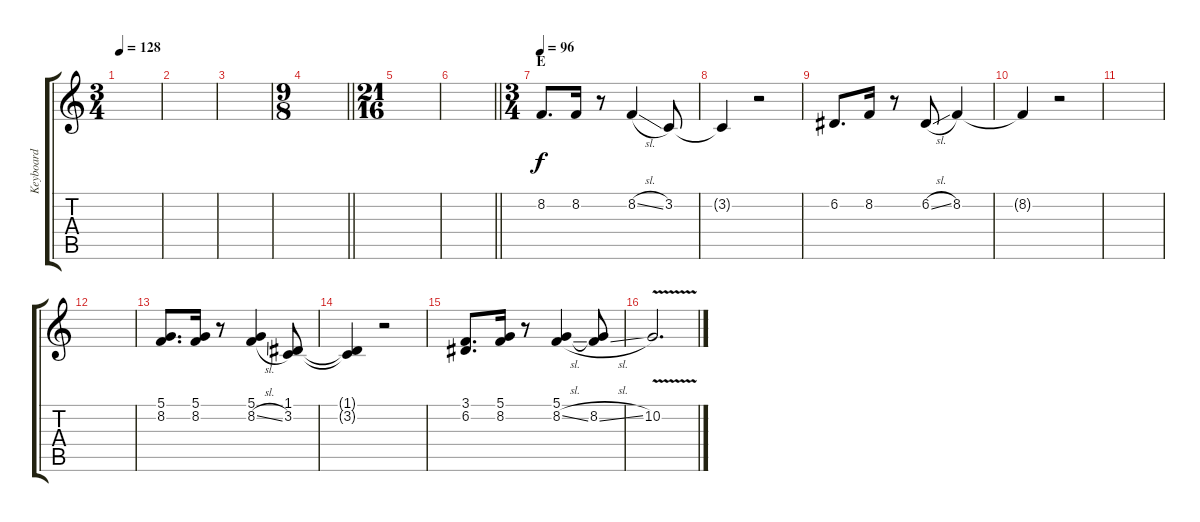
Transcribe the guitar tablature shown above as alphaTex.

\track ("Keyboard" "Keyboard") {instrument lead2sawtooth}
\staff {score tabs}
\tuning (D4 A3 F3 C3 G2 C2) {hide}
\ts (3 4)
\tempo 128
\clef g2
\ks c
|
|
|
\ts (9 8)
\barLineRight lightlight
|
\ts (21 16)
|
\barLineRight lightlight
|
\ts (3 4)
\section ("" "E")
\tempo 96
8.2.8{d instrument lead2sawtooth} 8.2.16 r.8 8.2{sl}.4 3.2.8 |
3.2{t}.4 r.2 |
6.2.8{d} 8.2.16 r.8 6.2{sl}.8 8.2.4 |
8.2{t}.4 r.2 |
|
|
(5.1 8.2).8{d} (5.1 8.2).16 r.8 (5.1 8.2{sl}).4 (1.1 3.2).8 |
(1.1{t} 3.2{t}).4 r.2 |
(3.1 6.2).8{d} (5.1 8.2).16 r.8 (5.1 8.2{sl}).4 (5.1{t} 8.2{sl}).8 |
10.2{v}.2{d}
